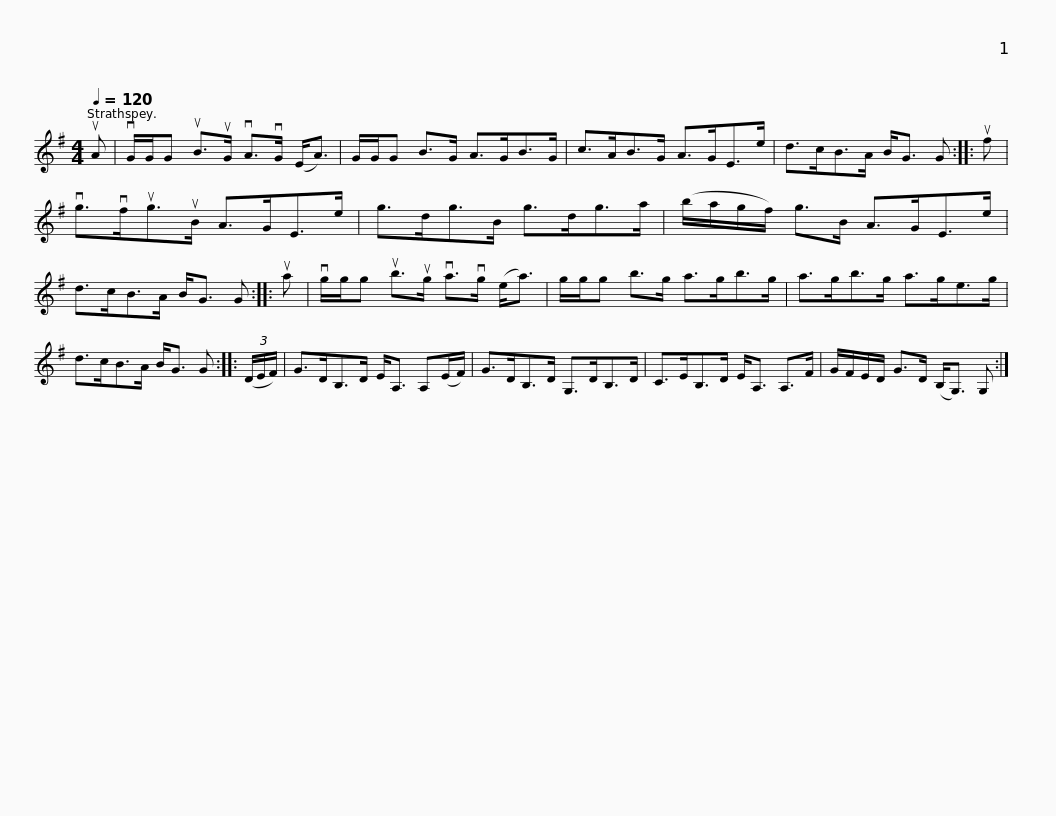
X:1
L:1/8
Q:1/4=120
M:4/4
I:linebreak $
K:G
V:1 treble
V:1
 uA | vG/G/G uB>uG vA>vG (E<A) | G/G/G B>G A>GB>G | c>AB>G A>GE>e | d>cB>A B<G G :: %5
 uf |$ vg>vfug>uB A>GE>e | g>dg>B g>dg>a | (b/a/g/f/) g>B A>GE>e | d>cB>A B<G G :: %10
 ua |$ vg/g/g ub>ug va>vg (e<a) | g/g/g b>g a>gb>g | a>gb>g a>ge>g | d>cB>A B<G G :: %15
 (3(D/E/F/) |$ G>DB,>D E<A, A,(E/F/) | G>DB,>D G,>DB,>D | C>EB,>D E<A, A,>F | G/F/E/D/ G>D (B,<G,) G, :| %20
